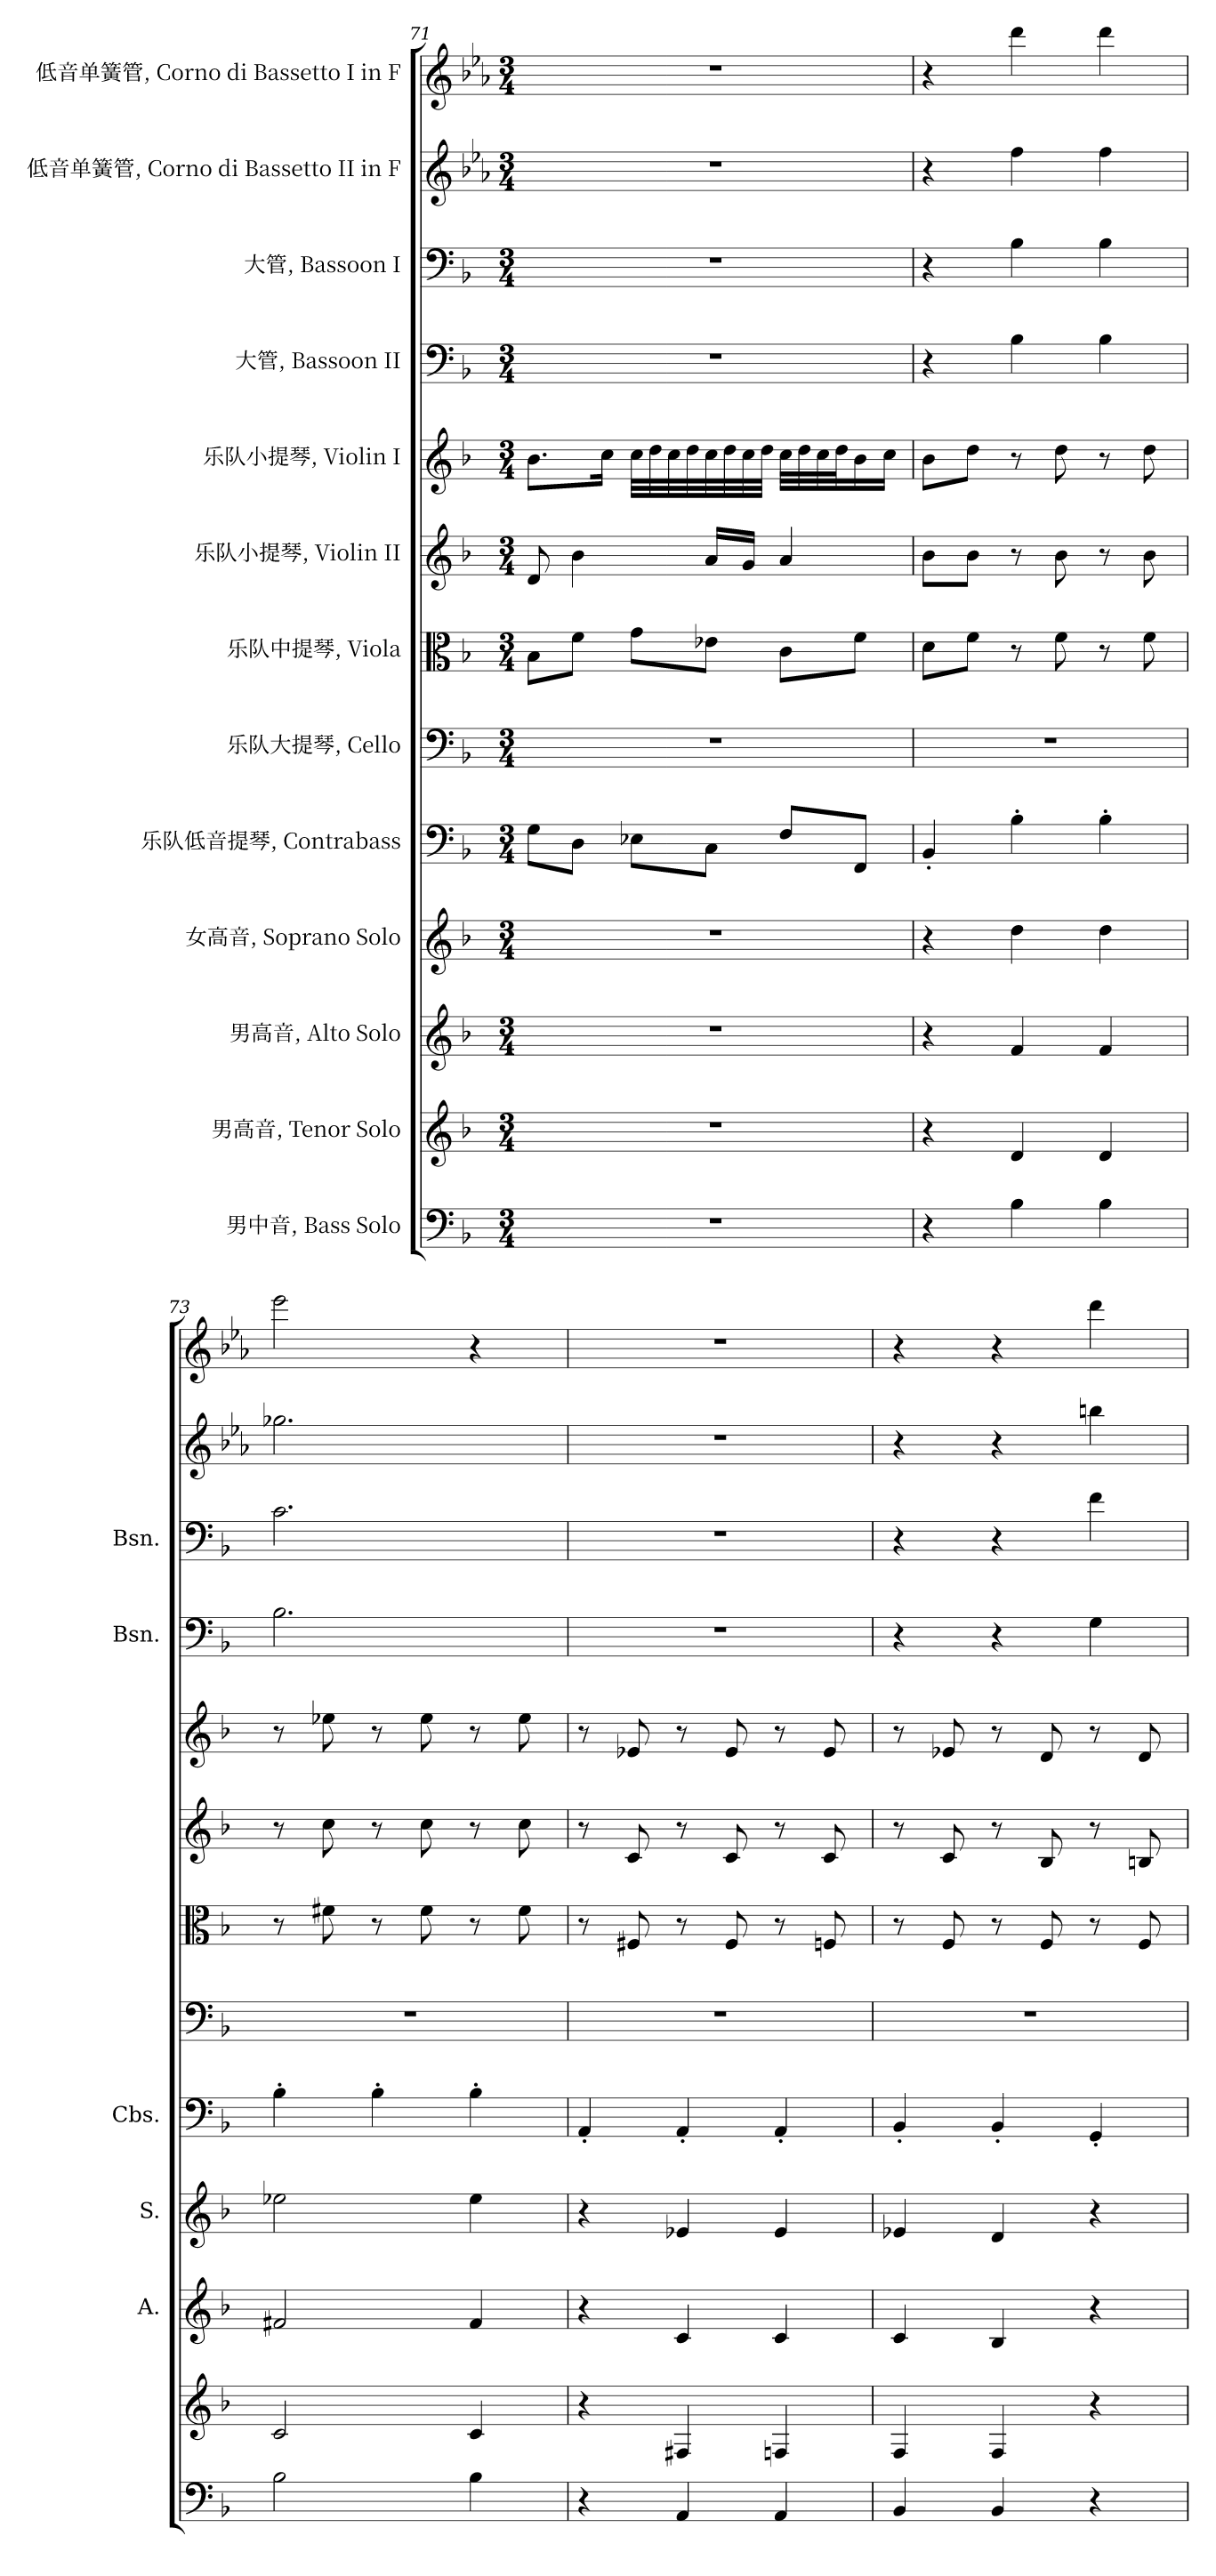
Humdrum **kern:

**kern	**kern	**kern	**kern	**kern	**kern	**kern	**kern	**kern	**kern	**kern	**kern	**kern
*part13	*part12	*part11	*part10	*part9	*part8	*part7	*part6	*part5	*part4	*part3	*part2	*part1
*staff13	*staff12	*staff11	*staff10	*staff9	*staff8	*staff7	*staff6	*staff5	*staff4	*staff3	*staff2	*staff1
*I"男中音, Bass Solo	*I"男高音, Tenor Solo	*I"男高音, Alto Solo	*I"女高音, Soprano Solo	*I"乐队低音提琴, Contrabass	*I"乐队大提琴, Cello	*I"乐队中提琴, Viola	*I"乐队小提琴, Violin II	*I"乐队小提琴, Violin I	*I"大管, Bassoon II	*I"大管, Bassoon I	*I"低音单簧管, Corno di Bassetto II in F	*I"低音单簧管, Corno di Bassetto I  in F
*	*	*I'A.	*I'S.	*I'Cbs.	*	*	*	*	*I'Bsn.	*I'Bsn.	*	*
!!LO:PB:g=z
*clefF4	*clefG2	*clefG2	*clefG2	*clefF4	*clefF4	*clefC3	*clefG2	*clefG2	*clefF4	*clefF4	*clefG2	*clefG2
*	*	*	*	*ITrd7c12	*	*	*	*	*	*	*ITrd8c14	*ITrd8c14
*k[b-]	*k[b-]	*k[b-]	*k[b-]	*k[b-]	*k[b-]	*k[b-]	*k[b-]	*k[b-]	*k[b-]	*k[b-]	*k[b-e-a-]	*k[b-e-a-]
*M3/4	*M3/4	*M3/4	*M3/4	*M3/4	*M3/4	*M3/4	*M3/4	*M3/4	*M3/4	*M3/4	*M3/4	*M3/4
=71	=71	=71	=71	=71	=71	=71	=71	=71	=71	=71	=71	=71
2.r	2.r	2.r	2.r	8GG\L	2.r	8B-\L	8d/	8.b-\L	2.r	2.r	2.r	2.r
.	.	.	.	8DD\J	.	8f\J	4b-\	.	.	.	.	.
.	.	.	.	.	.	.	.	16cc\Jk	.	.	.	.
.	.	.	.	8EE-X\L	.	8g\L	.	32cc\LLL	.	.	.	.
.	.	.	.	.	.	.	.	32dd\	.	.	.	.
.	.	.	.	.	.	.	.	32cc\	.	.	.	.
.	.	.	.	.	.	.	.	32dd\	.	.	.	.
.	.	.	.	8CC\J	.	8e-X\J	16a/LL	32cc\	.	.	.	.
.	.	.	.	.	.	.	.	32dd\	.	.	.	.
.	.	.	.	.	.	.	16g/JJ	32cc\	.	.	.	.
.	.	.	.	.	.	.	.	32dd\JJJ	.	.	.	.
.	.	.	.	8FF/L	.	8c\L	4a/	32cc\LLL	.	.	.	.
.	.	.	.	.	.	.	.	32dd\	.	.	.	.
.	.	.	.	.	.	.	.	32cc\	.	.	.	.
.	.	.	.	.	.	.	.	32dd\J	.	.	.	.
.	.	.	.	8FFF/J	.	8f\J	.	16b-\	.	.	.	.
.	.	.	.	.	.	.	.	16cc\JJ	.	.	.	.
=72	=72	=72	=72	=72	=72	=72	=72	=72	=72	=72	=72	=72
4r	4r	4r	4r	4BBB-'/	2.r	8d\L	8b-\L	8b-\L	4r	4r	4r	4r
.	.	.	.	.	.	8f\J	8b-\J	8dd\J	.	.	.	.
4B-\	4d/	4f/	4dd\	4BB-'\	.	8r	8r	8r	4B-\	4B-\	4f\	4dd\
.	.	.	.	.	.	8f\	8b-\	8dd\	.	.	.	.
4B-\	4d/	4f/	4dd\	4BB-'\	.	8r	8r	8r	4B-\	4B-\	4f\	4dd\
.	.	.	.	.	.	8f\	8b-\	8dd\	.	.	.	.
=73	=73	=73	=73	=73	=73	=73	=73	=73	=73	=73	=73	=73
2B-\	2c/	2f#X/	2ee-X\	4BB-'\	2.r	8r	8r	8r	2.B-\	2.c\	2.g-X\	2ee-\
.	.	.	.	.	.	8f#X\	8cc\	8ee-X\	.	.	.	.
.	.	.	.	4BB-'\	.	8r	8r	8r	.	.	.	.
.	.	.	.	.	.	8f#\	8cc\	8ee-\	.	.	.	.
4B-\	4c/	4f#/	4ee-\	4BB-'\	.	8r	8r	8r	.	.	.	4r
.	.	.	.	.	.	8f#\	8cc\	8ee-\	.	.	.	.
=74	=74	=74	=74	=74	=74	=74	=74	=74	=74	=74	=74	=74
4r	4r	4r	4r	4AAA'/	2.r	8r	8r	8r	2.r	2.r	2.r	2.r
.	.	.	.	.	.	8F#X/	8c/	8e-X/	.	.	.	.
4AA/	4F#X/	4c/	4e-X/	4AAA'/	.	8r	8r	8r	.	.	.	.
.	.	.	.	.	.	8F#/	8c/	8e-/	.	.	.	.
4AA/	4Fn/	4c/	4e-/	4AAA'/	.	8r	8r	8r	.	.	.	.
.	.	.	.	.	.	8Fn/	8c/	8e-/	.	.	.	.
!!LO:PB:g=z
=75	=75	=75	=75	=75	=75	=75	=75	=75	=75	=75	=75	=75
4BB-/	4F/	4c/	4e-X/	4BBB-'/	2.r	8r	8r	8r	4r	4r	4r	4r
.	.	.	.	.	.	8F/	8c/	8e-X/	.	.	.	.
4BB-/	4F/	4B-/	4d/	4BBB-'/	.	8r	8r	8r	4r	4r	4r	4r
.	.	.	.	.	.	8F/	8B-/	8d/	.	.	.	.
4r	4r	4r	4r	4GGG'/	.	8r	8r	8r	4G\	4f\	4bn\	4dd\
.	.	.	.	.	.	8F/	8Bn/	8d/	.	.	.	.
=	=	=	=	=	=	=	=	=	=	=	=	=
*-	*-	*-	*-	*-	*-	*-	*-	*-	*-	*-	*-	*-
